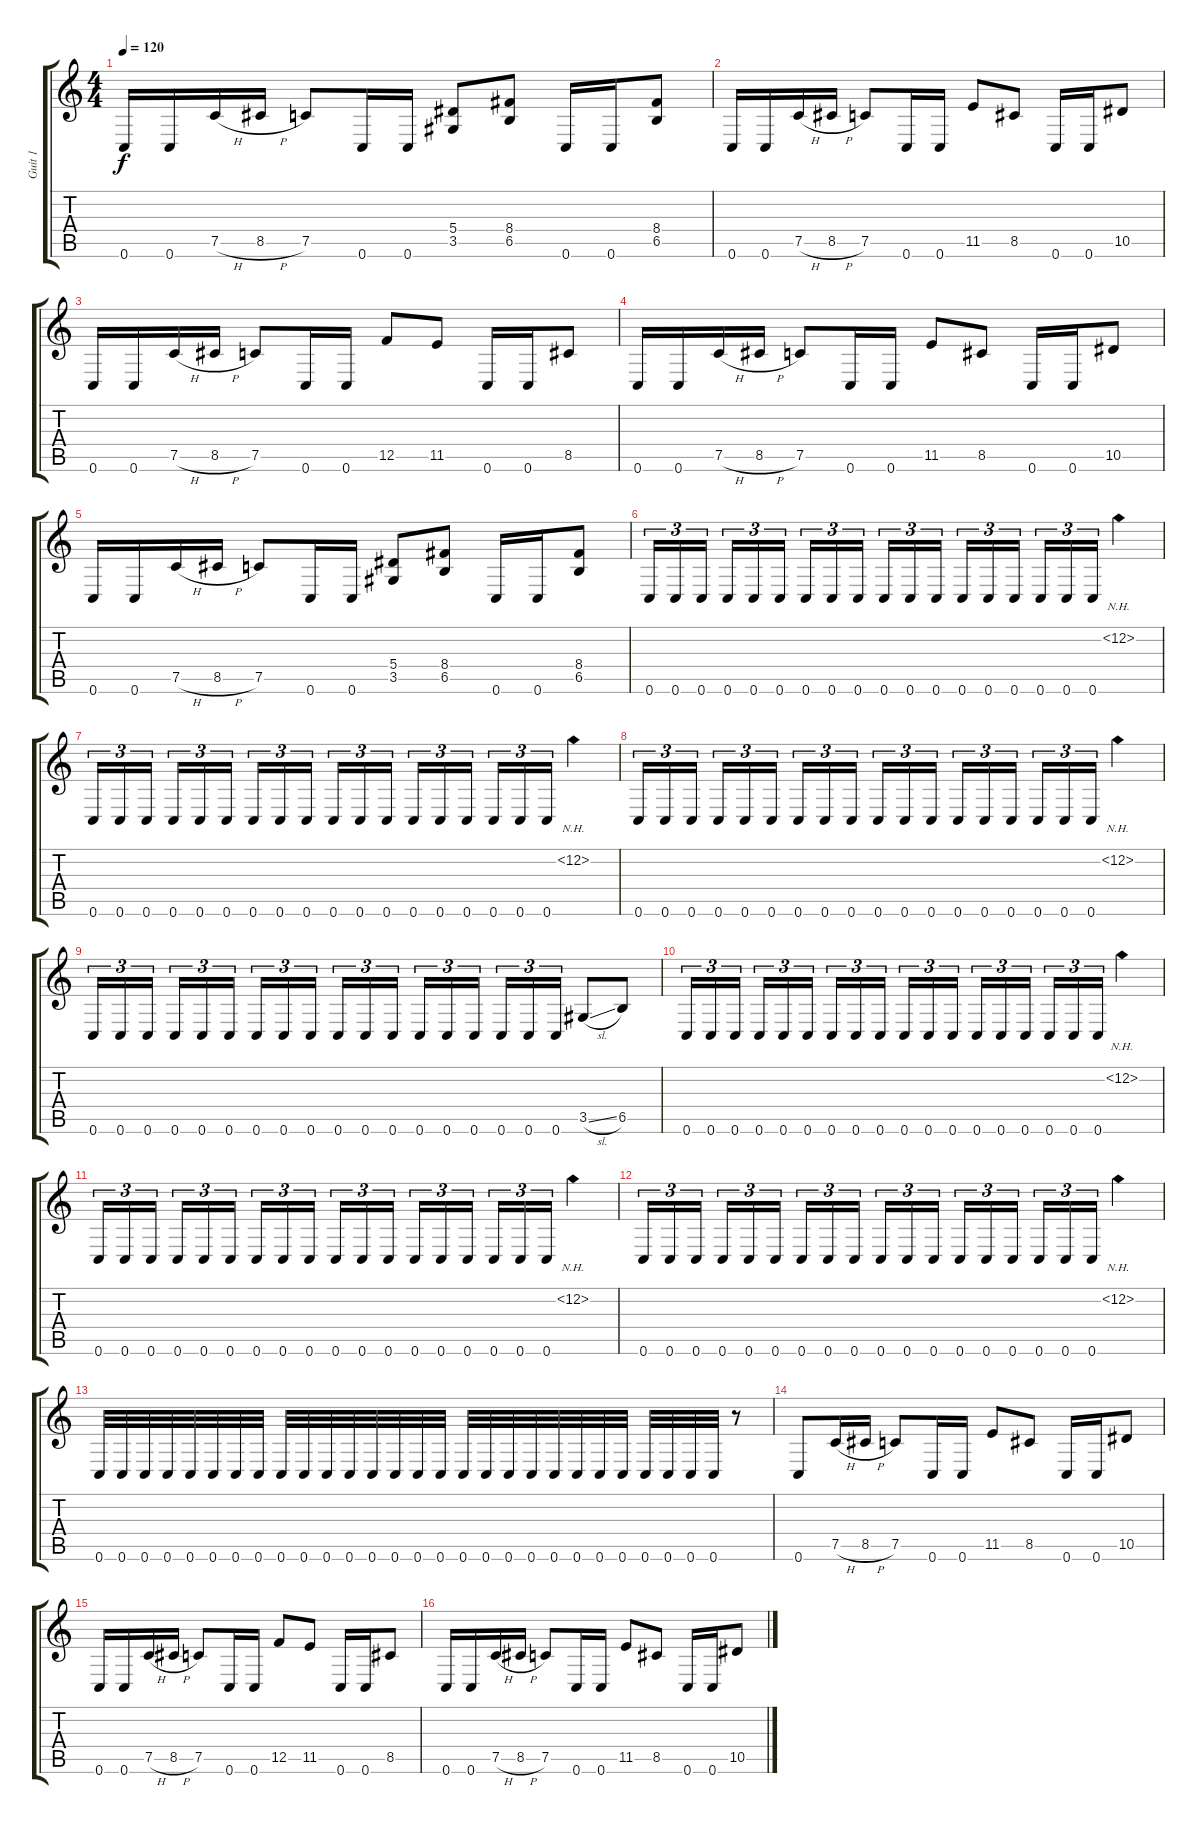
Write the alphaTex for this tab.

\track ("Guit 1" "Guit 1") {instrument distortionguitar}
\staff {score tabs}
\tuning (C4 G3 Eb3 Bb2 F2 C2) {hide}
\ts (4 4)
\tempo 120
\clef g2
\ks c
0.6.16{dy f} 0.6.16 7.5{h}.16 8.5{h}.16 7.5.8 0.6.16 0.6.16 (5.4 3.5).8 (8.4 6.5).8 0.6.16 0.6.16 (8.4 6.5).8 |
0.6.16 0.6.16 7.5{h}.16 8.5{h}.16 7.5.8 0.6.16 0.6.16 11.5.8 8.5.8 0.6.16 0.6.16 10.5.8 |
0.6.16 0.6.16 7.5{h}.16 8.5{h}.16 7.5.8 0.6.16 0.6.16 12.5.8 11.5.8 0.6.16 0.6.16 8.5.8 |
0.6.16 0.6.16 7.5{h}.16 8.5{h}.16 7.5.8 0.6.16 0.6.16 11.5.8 8.5.8 0.6.16 0.6.16 10.5.8 |
0.6.16 0.6.16 7.5{h}.16 8.5{h}.16 7.5.8 0.6.16 0.6.16 (5.4 3.5).8 (8.4 6.5).8 0.6.16 0.6.16 (8.4 6.5).8 |
0.6.16{tu (3 2)} 0.6.16{tu (3 2)} 0.6.16{tu (3 2)} 0.6.16{tu (3 2)} 0.6.16{tu (3 2)} 0.6.16{tu (3 2)} 0.6.16{tu (3 2)} 0.6.16{tu (3 2)} 0.6.16{tu (3 2)} 0.6.16{tu (3 2)} 0.6.16{tu (3 2)} 0.6.16{tu (3 2)} 0.6.16{tu (3 2)} 0.6.16{tu (3 2)} 0.6.16{tu (3 2)} 0.6.16{tu (3 2)} 0.6.16{tu (3 2)} 0.6.16{tu (3 2)} 12.2{nh}.4 |
0.6.16{tu (3 2)} 0.6.16{tu (3 2)} 0.6.16{tu (3 2)} 0.6.16{tu (3 2)} 0.6.16{tu (3 2)} 0.6.16{tu (3 2)} 0.6.16{tu (3 2)} 0.6.16{tu (3 2)} 0.6.16{tu (3 2)} 0.6.16{tu (3 2)} 0.6.16{tu (3 2)} 0.6.16{tu (3 2)} 0.6.16{tu (3 2)} 0.6.16{tu (3 2)} 0.6.16{tu (3 2)} 0.6.16{tu (3 2)} 0.6.16{tu (3 2)} 0.6.16{tu (3 2)} 12.2{nh}.4 |
0.6.16{tu (3 2)} 0.6.16{tu (3 2)} 0.6.16{tu (3 2)} 0.6.16{tu (3 2)} 0.6.16{tu (3 2)} 0.6.16{tu (3 2)} 0.6.16{tu (3 2)} 0.6.16{tu (3 2)} 0.6.16{tu (3 2)} 0.6.16{tu (3 2)} 0.6.16{tu (3 2)} 0.6.16{tu (3 2)} 0.6.16{tu (3 2)} 0.6.16{tu (3 2)} 0.6.16{tu (3 2)} 0.6.16{tu (3 2)} 0.6.16{tu (3 2)} 0.6.16{tu (3 2)} 12.2{nh}.4 |
0.6.16{tu (3 2)} 0.6.16{tu (3 2)} 0.6.16{tu (3 2)} 0.6.16{tu (3 2)} 0.6.16{tu (3 2)} 0.6.16{tu (3 2)} 0.6.16{tu (3 2)} 0.6.16{tu (3 2)} 0.6.16{tu (3 2)} 0.6.16{tu (3 2)} 0.6.16{tu (3 2)} 0.6.16{tu (3 2)} 0.6.16{tu (3 2)} 0.6.16{tu (3 2)} 0.6.16{tu (3 2)} 0.6.16{tu (3 2)} 0.6.16{tu (3 2)} 0.6.16{tu (3 2)} 3.5{sl}.8 6.5.8 |
0.6.16{tu (3 2)} 0.6.16{tu (3 2)} 0.6.16{tu (3 2)} 0.6.16{tu (3 2)} 0.6.16{tu (3 2)} 0.6.16{tu (3 2)} 0.6.16{tu (3 2)} 0.6.16{tu (3 2)} 0.6.16{tu (3 2)} 0.6.16{tu (3 2)} 0.6.16{tu (3 2)} 0.6.16{tu (3 2)} 0.6.16{tu (3 2)} 0.6.16{tu (3 2)} 0.6.16{tu (3 2)} 0.6.16{tu (3 2)} 0.6.16{tu (3 2)} 0.6.16{tu (3 2)} 12.2{nh}.4 |
0.6.16{tu (3 2)} 0.6.16{tu (3 2)} 0.6.16{tu (3 2)} 0.6.16{tu (3 2)} 0.6.16{tu (3 2)} 0.6.16{tu (3 2)} 0.6.16{tu (3 2)} 0.6.16{tu (3 2)} 0.6.16{tu (3 2)} 0.6.16{tu (3 2)} 0.6.16{tu (3 2)} 0.6.16{tu (3 2)} 0.6.16{tu (3 2)} 0.6.16{tu (3 2)} 0.6.16{tu (3 2)} 0.6.16{tu (3 2)} 0.6.16{tu (3 2)} 0.6.16{tu (3 2)} 12.2{nh}.4 |
0.6.16{tu (3 2)} 0.6.16{tu (3 2)} 0.6.16{tu (3 2)} 0.6.16{tu (3 2)} 0.6.16{tu (3 2)} 0.6.16{tu (3 2)} 0.6.16{tu (3 2)} 0.6.16{tu (3 2)} 0.6.16{tu (3 2)} 0.6.16{tu (3 2)} 0.6.16{tu (3 2)} 0.6.16{tu (3 2)} 0.6.16{tu (3 2)} 0.6.16{tu (3 2)} 0.6.16{tu (3 2)} 0.6.16{tu (3 2)} 0.6.16{tu (3 2)} 0.6.16{tu (3 2)} 12.2{nh}.4 |
0.6.32 0.6.32 0.6.32 0.6.32 0.6.32 0.6.32 0.6.32 0.6.32 0.6.32 0.6.32 0.6.32 0.6.32 0.6.32 0.6.32 0.6.32 0.6.32 0.6.32 0.6.32 0.6.32 0.6.32 0.6.32 0.6.32 0.6.32 0.6.32 0.6.32 0.6.32 0.6.32 0.6.32 r.8 |
0.6.8 7.5{h}.16 8.5{h}.16 7.5.8 0.6.16 0.6.16 11.5.8 8.5.8 0.6.16 0.6.16 10.5.8 |
0.6.16 0.6.16 7.5{h}.16 8.5{h}.16 7.5.8 0.6.16 0.6.16 12.5.8 11.5.8 0.6.16 0.6.16 8.5.8 |
0.6.16 0.6.16 7.5{h}.16 8.5{h}.16 7.5.8 0.6.16 0.6.16 11.5.8 8.5.8 0.6.16 0.6.16 10.5.8
